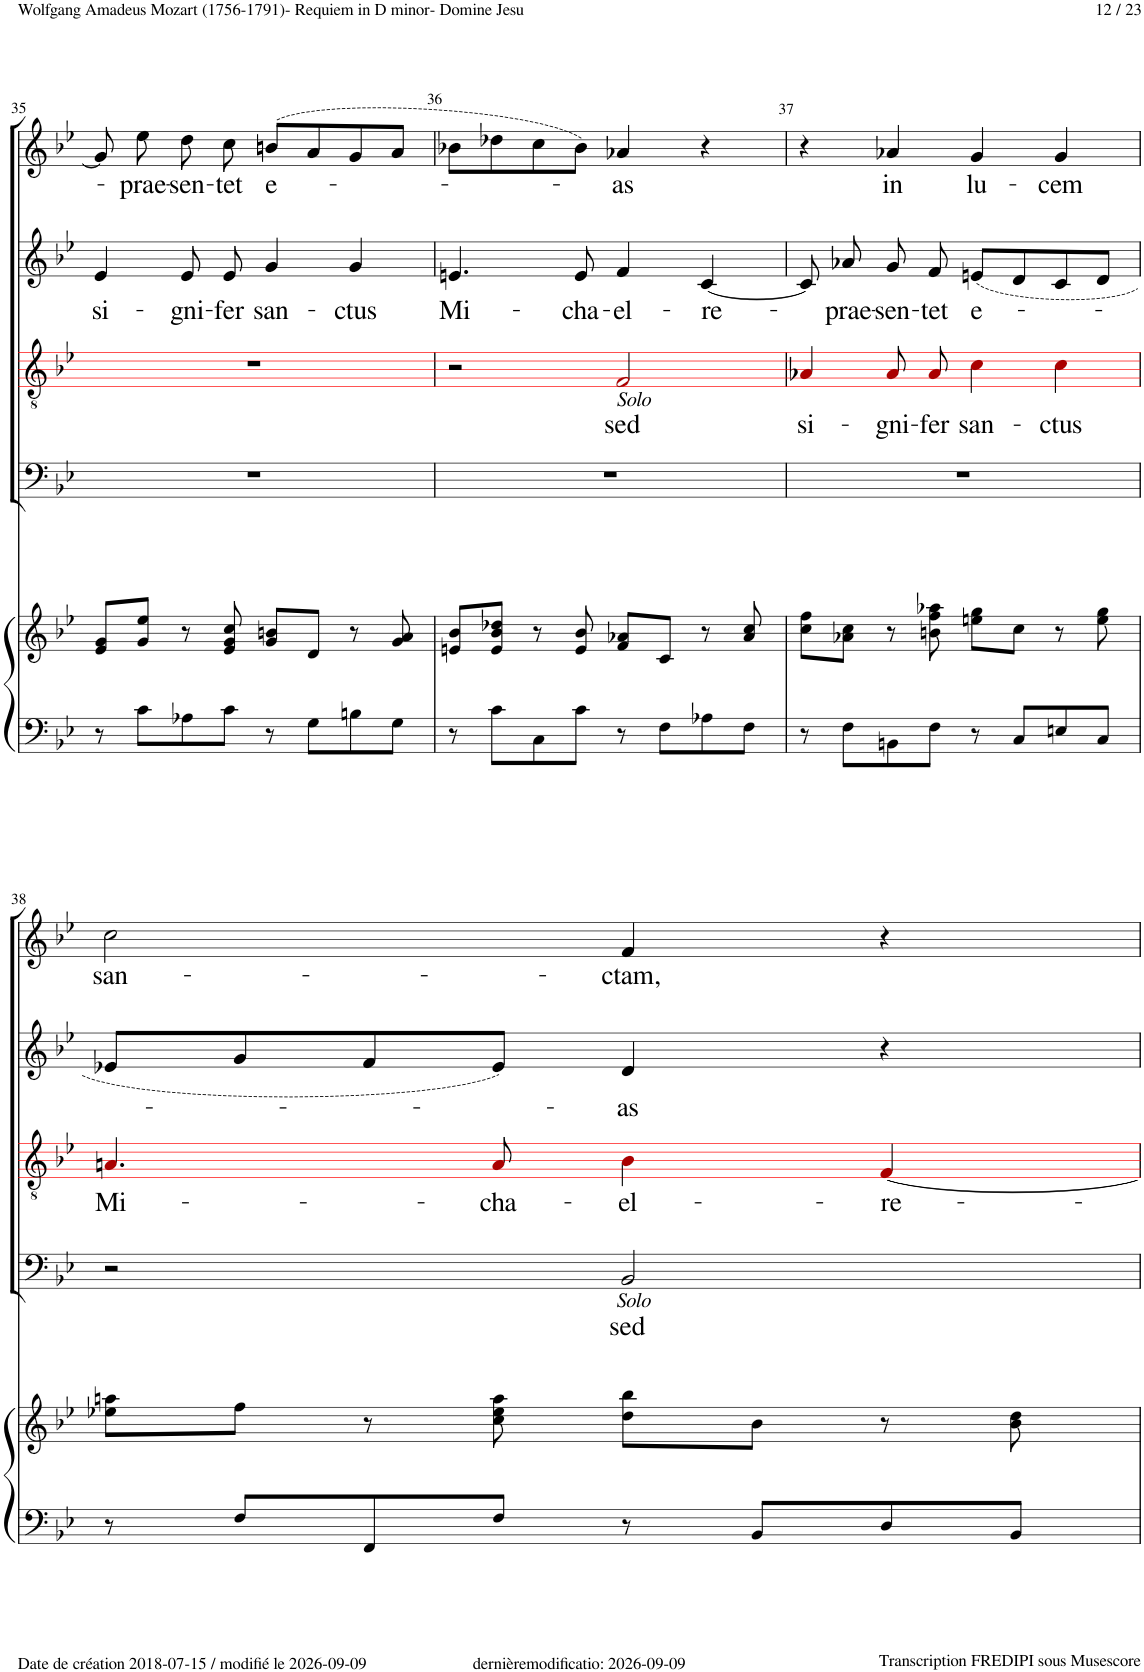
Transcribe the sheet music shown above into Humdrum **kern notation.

**kern	**text	**kern	**text	**kern	**text	**kern	**text	**kern	**kern	**kern	**text	**kern	**text	**kern	**text	**kern	**text
*part9	*part9	*part8	*part8	*part7	*part7	*part6	*part6	*part5	*part5	*part4	*part4	*part3	*part3	*part2	*part2	*part1	*part1
*staff10	*staff10	*staff9	*staff9	*staff8	*staff8	*staff7	*staff7	*staff6	*staff5	*staff4	*staff4	*staff3	*staff3	*staff2	*staff2	*staff1	*staff1
*I"Baryton	*	*I"Ténor	*	*I"Mezzo-soprano	*	*I"Soprano	*	*I"Piano	*	*I"Bass	*	*I"Tenor	*	*I"Alto	*	*I"Soprano	*
*I'Bar.	*	*I'T.	*	*I'Mzs.	*	*I'S.	*	*I'Pno	*	*	*	*	*	*	*	*	*
!!LO:PB:g=z
*clefF4	*	*clefGv2	*	*clefG2	*	*clefG2	*	*clefF4	*clefG2	*clefF4	*	*clefGv2	*	*clefG2	*	*clefG2	*
*	*	*	*	*	*	*	*	*	*	*	*	*ITrd8c14	*	*	*	*	*
*k[b-e-]	*	*k[b-e-]	*	*k[b-e-]	*	*k[b-e-]	*	*k[b-e-]	*k[b-e-]	*k[b-e-]	*	*k[b-e-]	*	*k[b-e-]	*	*k[b-e-]	*
*M4/4	*	*M4/4	*	*M4/4	*	*M4/4	*	*M4/4	*M4/4	*M4/4	*	*M4/4	*	*M4/4	*	*M4/4	*
*met(c)	*	*met(c)	*	*met(c)	*	*met(c)	*	*met(c)	*met(c)	*met(c)	*	*met(c)	*	*met(c)	*	*met(c)	*
=35	=35	=35	=35	=35	=35	=35	=35	=35	=35	=35	=35	=35	=35	=35	=35	=35	=35
!	!	!	!	!	!	!	!	!	!	!	!	!	!	!	!LO:LY:b	!	!
1r	.	1r	.	4e-!	si-	8g!]	.	8r	8e-/ 8g/L	1r	.	1r	.	4e-/	si-	8g/	.
!	!	!	!	!	!	!	!	!	!	!	!	!	!	!	!	!	!LO:LY:b
.	.	.	.	.	.	8ee-!	-prae-	8c\L	8g/ 8ee-/J	.	.	.	.	.	.	8ee-\	-prae-
!	!	!	!	!	!	!	!	!	!	!	!	!	!	!	!LO:LY:b	!	!LO:LY:b
.	.	.	.	8e-!	-gni-	8dd!	-sen-	8A-X\	8r	.	.	.	.	8e-/	-gni-	8dd\	-sen-
!	!	!	!	!	!	!	!	!	!	!	!	!	!	!	!LO:LY:b	!	!LO:LY:b
.	.	.	.	8e-!	-fer	8cc!	-tet	8c\J	8e-/ 8g/ 8cc/	.	.	.	.	8e-/	-fer	8cc\	-tet
!	!	!	!	!	!	!	!	!	!	!	!	!	!	!	!LO:LY:b	!	!LO:LY:b
.	.	.	.	4g!	san-	(8bn!L	e-	8r	8g/ 8bn/L	.	.	.	.	4g/	san-	(8bn/L	e-
.	.	.	.	.	.	8a!	.	8G\L	8d/J	.	.	.	.	.	.	8a/	.
!	!	!	!	!	!	!	!	!	!	!	!	!	!	!	!LO:LY:b	!	!
.	.	.	.	4g!	-ctus	8g!	.	8Bn\	8r	.	.	.	.	4g/	-ctus	8g/	.
.	.	.	.	.	.	8a!J	.	8G\J	8g/ 8a/	.	.	.	.	.	.	8a/J	.
=36	=36	=36	=36	=36	=36	=36	=36	=36	=36	=36	=36	=36	=36	=36	=36	=36	=36
!	!	!	!	!	!	!	!	!	!	!	!	!	!	!	!LO:LY:b	!	!
1r	.	2r	.	4.en!	Mi-	8b-X!L	.	8r	8en/ 8b-/L	1r	.	2r	.	4.en/	Mi-	8b-X\L	.
.	.	.	.	.	.	8dd-X!	.	8c\L	8e/ 8b-/ 8dd-X/J	.	.	.	.	.	.	8dd-X\	.
.	.	.	.	.	.	8cc!	.	8C\	8r	.	.	.	.	.	.	8cc\	.
!	!	!	!	!	!	!	!	!	!	!	!	!	!	!	!LO:LY:b	!	!
.	.	.	.	8e!	-cha-	8b-!J)	.	8c\J	8e/ 8b-/	.	.	.	.	8e/	-cha-	8b-\J)	.
!	!	!	!	!	!	!	!	!	!	!	!	!LO:TX:b:i:t=Solo	!	!	!	!	!
!	!	!LO:TX:a:i:t=Solo	!	!	!	!	!	!	!	!	!	!	!	!	!	!	!
!	!	!	!	!	!	!	!	!	!	!	!	!	!LO:LY:b	!	!LO:LY:b	!	!LO:LY:b
.	.	2F!	sed	4f!	-el-	4a-X!	-as	8r	8f/ 8a-X/L	.	.	2Fi/	sed	4f/	-el-	4a-X/	-as
.	.	.	.	.	.	.	.	8F\L	8c/J	.	.	.	.	.	.	.	.
!	!	!	!	!	!	!	!	!	!	!	!	!	!	!	!LO:LY:b	!	!
.	.	.	.	[4c!	-re-	4r	.	8A-X\	8r	.	.	.	.	4c/	-re-	4r	.
.	.	.	.	.	.	.	.	8F\J	8a-/ 8cc/	.	.	.	.	.	.	.	.
=37	=37	=37	=37	=37	=37	=37	=37	=37	=37	=37	=37	=37	=37	=37	=37	=37	=37
!	!	!	!	!	!	!	!	!	!	!	!	!	!LO:LY:b	!	!	!	!
1r	.	4A-X!	si-	8c!]	.	4r	.	8r	8cc\ 8ff\L	1r	.	4A-Xi/	si-	8c/	.	4r	.
!	!	!	!	!	!	!	!	!	!	!	!	!	!	!	!LO:LY:b	!	!
.	.	.	.	8a-X!	-prae-	.	.	8F\L	8a-X\ 8cc\J	.	.	.	.	8a-X/	-prae-	.	.
!	!	!	!	!	!	!	!	!	!	!	!	!	!LO:LY:b	!	!LO:LY:b	!	!LO:LY:b
.	.	8A-!/L	-gni-	8g!	-sen-	4a-X!	in	8BBn\	8r	.	.	8A-i/L	-gni-	8g/	-sen-	4a-X/	in
!	!	!	!	!	!	!	!	!	!	!	!	!	!LO:LY:b	!	!LO:LY:b	!	!
.	.	8A-!/J	-fer	8f!	-tet	.	.	8F\J	8bn\ 8ff\ 8aa-X\	.	.	8A-i/J	-fer	8f/	-tet	.	.
!	!	!	!	!	!	!	!	!	!	!	!	!	!LO:LY:b	!	!LO:LY:b	!	!LO:LY:b
.	.	4c!	san-	(8en!L	e-	4g!	lu-	8r	8een\ 8gg\L	.	.	4ci\	san-	(8en/L	e-	4g/	lu-
.	.	.	.	8d!	.	.	.	8C/L	8cc\J	.	.	.	.	8d/	.	.	.
!	!	!	!	!	!	!	!	!	!	!	!	!	!LO:LY:b	!	!	!	!LO:LY:b
.	.	4c!	-ctus	8c!	.	4g!	-cem	8En/	8r	.	.	4ci\	-ctus	8c/	.	4g/	-cem
.	.	.	.	8d!J	.	.	.	8C/J	8ee\ 8gg\	.	.	.	.	8d/J	.	.	.
!!LO:LB:g=z
=38	=38	=38	=38	=38	=38	=38	=38	=38	=38	=38	=38	=38	=38	=38	=38	=38	=38
!	!	!	!	!	!	!	!	!	!	!	!	!	!LO:LY:b	!	!	!	!LO:LY:b
2r	.	4.A!	Mi-	8e-X!L	.	2cc!	san-	8r	8ee-X\ 8aan\L	2r	.	4.Ani/	Mi-	8e-X/L	.	2cc\	san-
.	.	.	.	8g!	.	.	.	8F/L	8ff\J	.	.	.	.	8g/	.	.	.
.	.	.	.	8f!	.	.	.	8FF/	8r	.	.	.	.	8f/	.	.	.
!	!	!	!	!	!	!	!	!	!	!	!	!	!LO:LY:b	!	!	!	!
.	.	8A!	-cha-	8e-!J)	.	.	.	8F/J	8cc\ 8ee-\ 8aa\	.	.	8Ai/	-cha-	8e-/J)	.	.	.
!	!	!	!	!	!	!	!	!	!	!LO:TX:b:i:t=Solo	!	!	!	!	!	!	!
!LO:TX:a:i:t=Solo	!	!	!	!	!	!	!	!	!	!	!	!	!	!	!	!	!
!	!	!	!	!	!	!	!	!	!	!	!LO:LY:b	!	!LO:LY:b	!	!LO:LY:b	!	!LO:LY:b
2BB-!	sed	4B-!	-el-	4d!	-as	4f!	-ctam,	8r	8dd\ 8bb-\L	2BB-/	sed	4B-i\	-el-	4d/	-as	4f/	-ctam,
.	.	.	.	.	.	.	.	8BB-/L	8b-\J	.	.	.	.	.	.	.	.
!	!	!	!	!	!	!	!	!	!	!	!	!	!LO:LY:b	!	!	!	!
.	.	[4F!	-re-	4r	.	4r	.	8D/	8r	.	.	4Fi/	-re-	4r	.	4r	.
.	.	.	.	.	.	.	.	8BB-/J	8b-\ 8dd\	.	.	.	.	.	.	.	.
=	=	=	=	=	=	=	=	=	=	=	=	=	=	=	=	=	=
*-	*-	*-	*-	*-	*-	*-	*-	*-	*-	*-	*-	*-	*-	*-	*-	*-	*-
